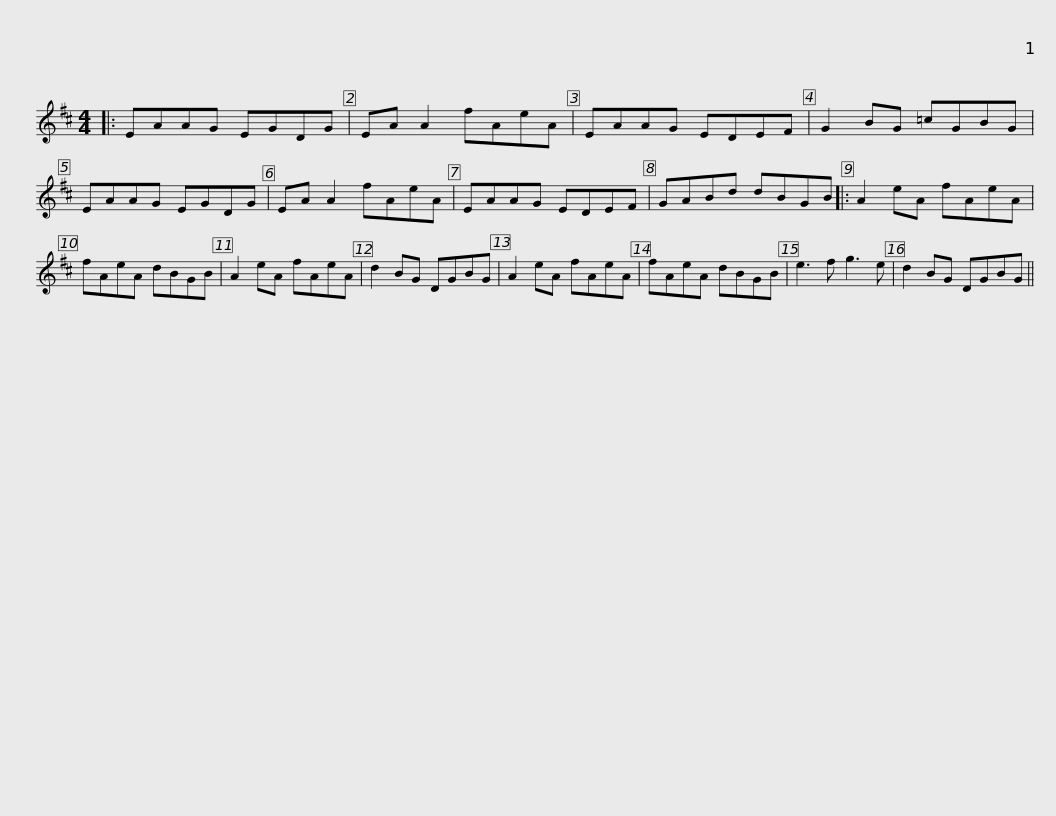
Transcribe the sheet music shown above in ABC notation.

X:1
L:1/8
M:4/4
I:linebreak $
K:D
V:1 treble
V:1
|: EAAG EGDG | EA A2 fAeA | EAAG EDEF | G2 BG =cGBG | EAAG EGDG |$ %5
 EA A2 fAeA | EAAG EDEF | GABd dBGB |: A2 eA fAeA | fAeA dBGB | %10
 A2 eA fAeA |$ d2 BG DGBG | A2 eA fAeA | fAeA dBGB | e3 f g3 e | %15
 d2 BG DGBG || %16
